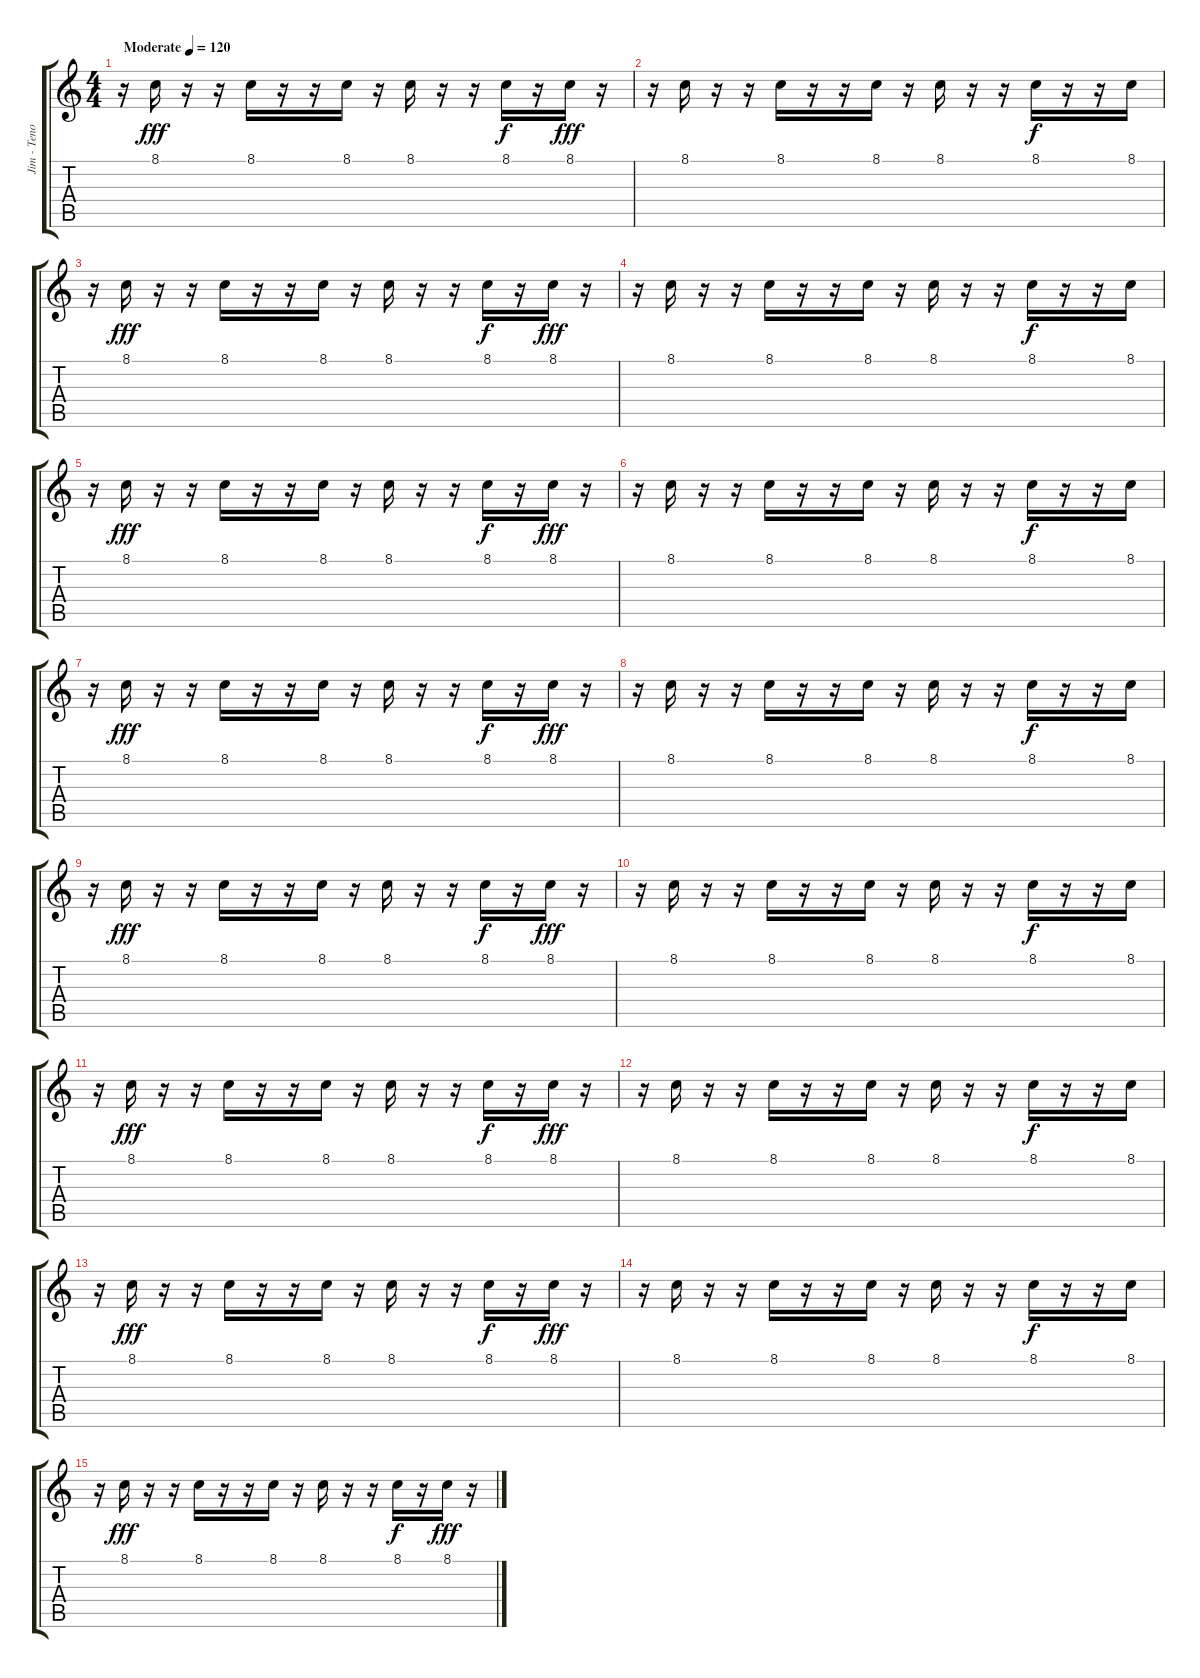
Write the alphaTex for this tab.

\track ("Jim - Tenor Sax" "Jim - Teno") {instrument tenorsax}
\staff {score tabs}
\tuning (E4 B3 G3 D3 A2 E2) {hide}
\ts (4 4)
\tempo (120 "Moderate")
\clef g2
\ks c
r.16{dy fff instrument tenorsax} 8.1.16 r.16 r.16 8.1.16 r.16 r.16 8.1.16 r.16 8.1.16 r.16 r.16 8.1.16{dy f} r.16 8.1.16{dy fff} r.16 |
r.16 8.1.16 r.16 r.16 8.1.16 r.16 r.16 8.1.16 r.16 8.1.16 r.16 r.16 8.1.16{dy f} r.16 r.16 8.1.16 |
r.16 8.1.16{dy fff} r.16 r.16 8.1.16 r.16 r.16 8.1.16 r.16 8.1.16 r.16 r.16 8.1.16{dy f} r.16 8.1.16{dy fff} r.16 |
r.16 8.1.16 r.16 r.16 8.1.16 r.16 r.16 8.1.16 r.16 8.1.16 r.16 r.16 8.1.16{dy f} r.16 r.16 8.1.16 |
r.16 8.1.16{dy fff} r.16 r.16 8.1.16 r.16 r.16 8.1.16 r.16 8.1.16 r.16 r.16 8.1.16{dy f} r.16 8.1.16{dy fff} r.16 |
r.16 8.1.16 r.16 r.16 8.1.16 r.16 r.16 8.1.16 r.16 8.1.16 r.16 r.16 8.1.16{dy f} r.16 r.16 8.1.16 |
r.16 8.1.16{dy fff} r.16 r.16 8.1.16 r.16 r.16 8.1.16 r.16 8.1.16 r.16 r.16 8.1.16{dy f} r.16 8.1.16{dy fff} r.16 |
r.16 8.1.16 r.16 r.16 8.1.16 r.16 r.16 8.1.16 r.16 8.1.16 r.16 r.16 8.1.16{dy f} r.16 r.16 8.1.16 |
r.16 8.1.16{dy fff} r.16 r.16 8.1.16 r.16 r.16 8.1.16 r.16 8.1.16 r.16 r.16 8.1.16{dy f} r.16 8.1.16{dy fff} r.16 |
r.16 8.1.16 r.16 r.16 8.1.16 r.16 r.16 8.1.16 r.16 8.1.16 r.16 r.16 8.1.16{dy f} r.16 r.16 8.1.16 |
r.16 8.1.16{dy fff} r.16 r.16 8.1.16 r.16 r.16 8.1.16 r.16 8.1.16 r.16 r.16 8.1.16{dy f} r.16 8.1.16{dy fff} r.16 |
r.16 8.1.16 r.16 r.16 8.1.16 r.16 r.16 8.1.16 r.16 8.1.16 r.16 r.16 8.1.16{dy f} r.16 r.16 8.1.16 |
r.16 8.1.16{dy fff} r.16 r.16 8.1.16 r.16 r.16 8.1.16 r.16 8.1.16 r.16 r.16 8.1.16{dy f} r.16 8.1.16{dy fff} r.16 |
r.16 8.1.16 r.16 r.16 8.1.16 r.16 r.16 8.1.16 r.16 8.1.16 r.16 r.16 8.1.16{dy f} r.16 r.16 8.1.16 |
r.16 8.1.16{dy fff} r.16 r.16 8.1.16 r.16 r.16 8.1.16 r.16 8.1.16 r.16 r.16 8.1.16{dy f} r.16 8.1.16{dy fff} r.16
